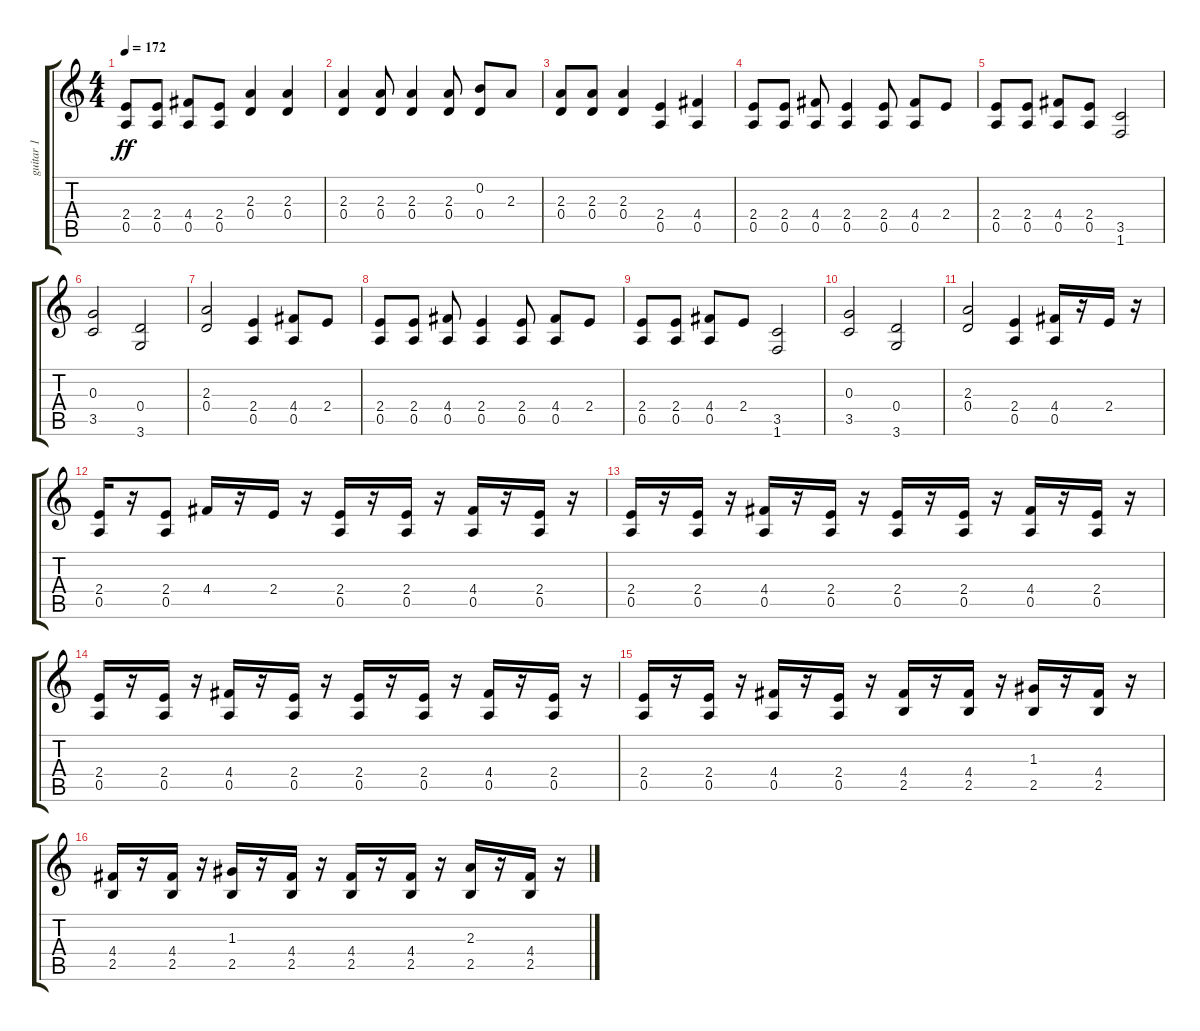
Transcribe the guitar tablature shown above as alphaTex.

\track ("guitar 1" "guitar 1") {instrument overdrivenguitar}
\staff {score tabs}
\tuning (E4 B3 G3 D3 A2 E2) {hide}
\ts (4 4)
\tempo 172
\clef g2
\ks c
(2.4 0.5).8{dy ff} (2.4 0.5).8 (4.4 0.5).8 (2.4 0.5).8 (2.3 0.4).4 (2.3 0.4).4 |
(2.3 0.4).4 (2.3 0.4).8 (2.3 0.4).4 (2.3 0.4).8 (0.2 0.4).8 2.3.8 |
(2.3 0.4).8 (2.3 0.4).8 (2.3 0.4).4 (2.4 0.5).4 (4.4 0.5).4 |
(2.4 0.5).8 (2.4 0.5).8 (4.4 0.5).8 (2.4 0.5).4 (2.4 0.5).8 (4.4 0.5).8 2.4.8 |
(2.4 0.5).8 (2.4 0.5).8 (4.4 0.5).8 (2.4 0.5).8 (3.5 1.6).2 |
(0.3 3.5).2 (0.4 3.6).2 |
(2.3 0.4).2 (2.4 0.5).4 (4.4 0.5).8 2.4.8 |
(2.4 0.5).8 (2.4 0.5).8 (4.4 0.5).8 (2.4 0.5).4 (2.4 0.5).8 (4.4 0.5).8 2.4.8 |
(2.4 0.5).8 (2.4 0.5).8 (4.4 0.5).8 2.4.8 (3.5 1.6).2 |
(0.3 3.5).2 (0.4 3.6).2 |
(2.3 0.4).2 (2.4 0.5).4 (4.4 0.5).16 r.16 2.4.16 r.16 |
(2.4 0.5).16 r.16 (2.4 0.5).8 4.4.16 r.16 2.4.16 r.16 (2.4 0.5).16 r.16 (2.4 0.5).16 r.16 (4.4 0.5).16 r.16 (2.4 0.5).16 r.16 |
(2.4 0.5).16 r.16 (2.4 0.5).16 r.16 (4.4 0.5).16 r.16 (2.4 0.5).16 r.16 (2.4 0.5).16 r.16 (2.4 0.5).16 r.16 (4.4 0.5).16 r.16 (2.4 0.5).16 r.16 |
(2.4 0.5).16 r.16 (2.4 0.5).16 r.16 (4.4 0.5).16 r.16 (2.4 0.5).16 r.16 (2.4 0.5).16 r.16 (2.4 0.5).16 r.16 (4.4 0.5).16 r.16 (2.4 0.5).16 r.16 |
(2.4 0.5).16 r.16 (2.4 0.5).16 r.16 (4.4 0.5).16 r.16 (2.4 0.5).16 r.16 (4.4 2.5).16 r.16 (4.4 2.5).16 r.16 (1.3 2.5).16 r.16 (4.4 2.5).16 r.16 |
(4.4 2.5).16 r.16 (4.4 2.5).16 r.16 (1.3 2.5).16 r.16 (4.4 2.5).16 r.16 (4.4 2.5).16 r.16 (4.4 2.5).16 r.16 (2.3 2.5).16 r.16 (4.4 2.5).16 r.16
